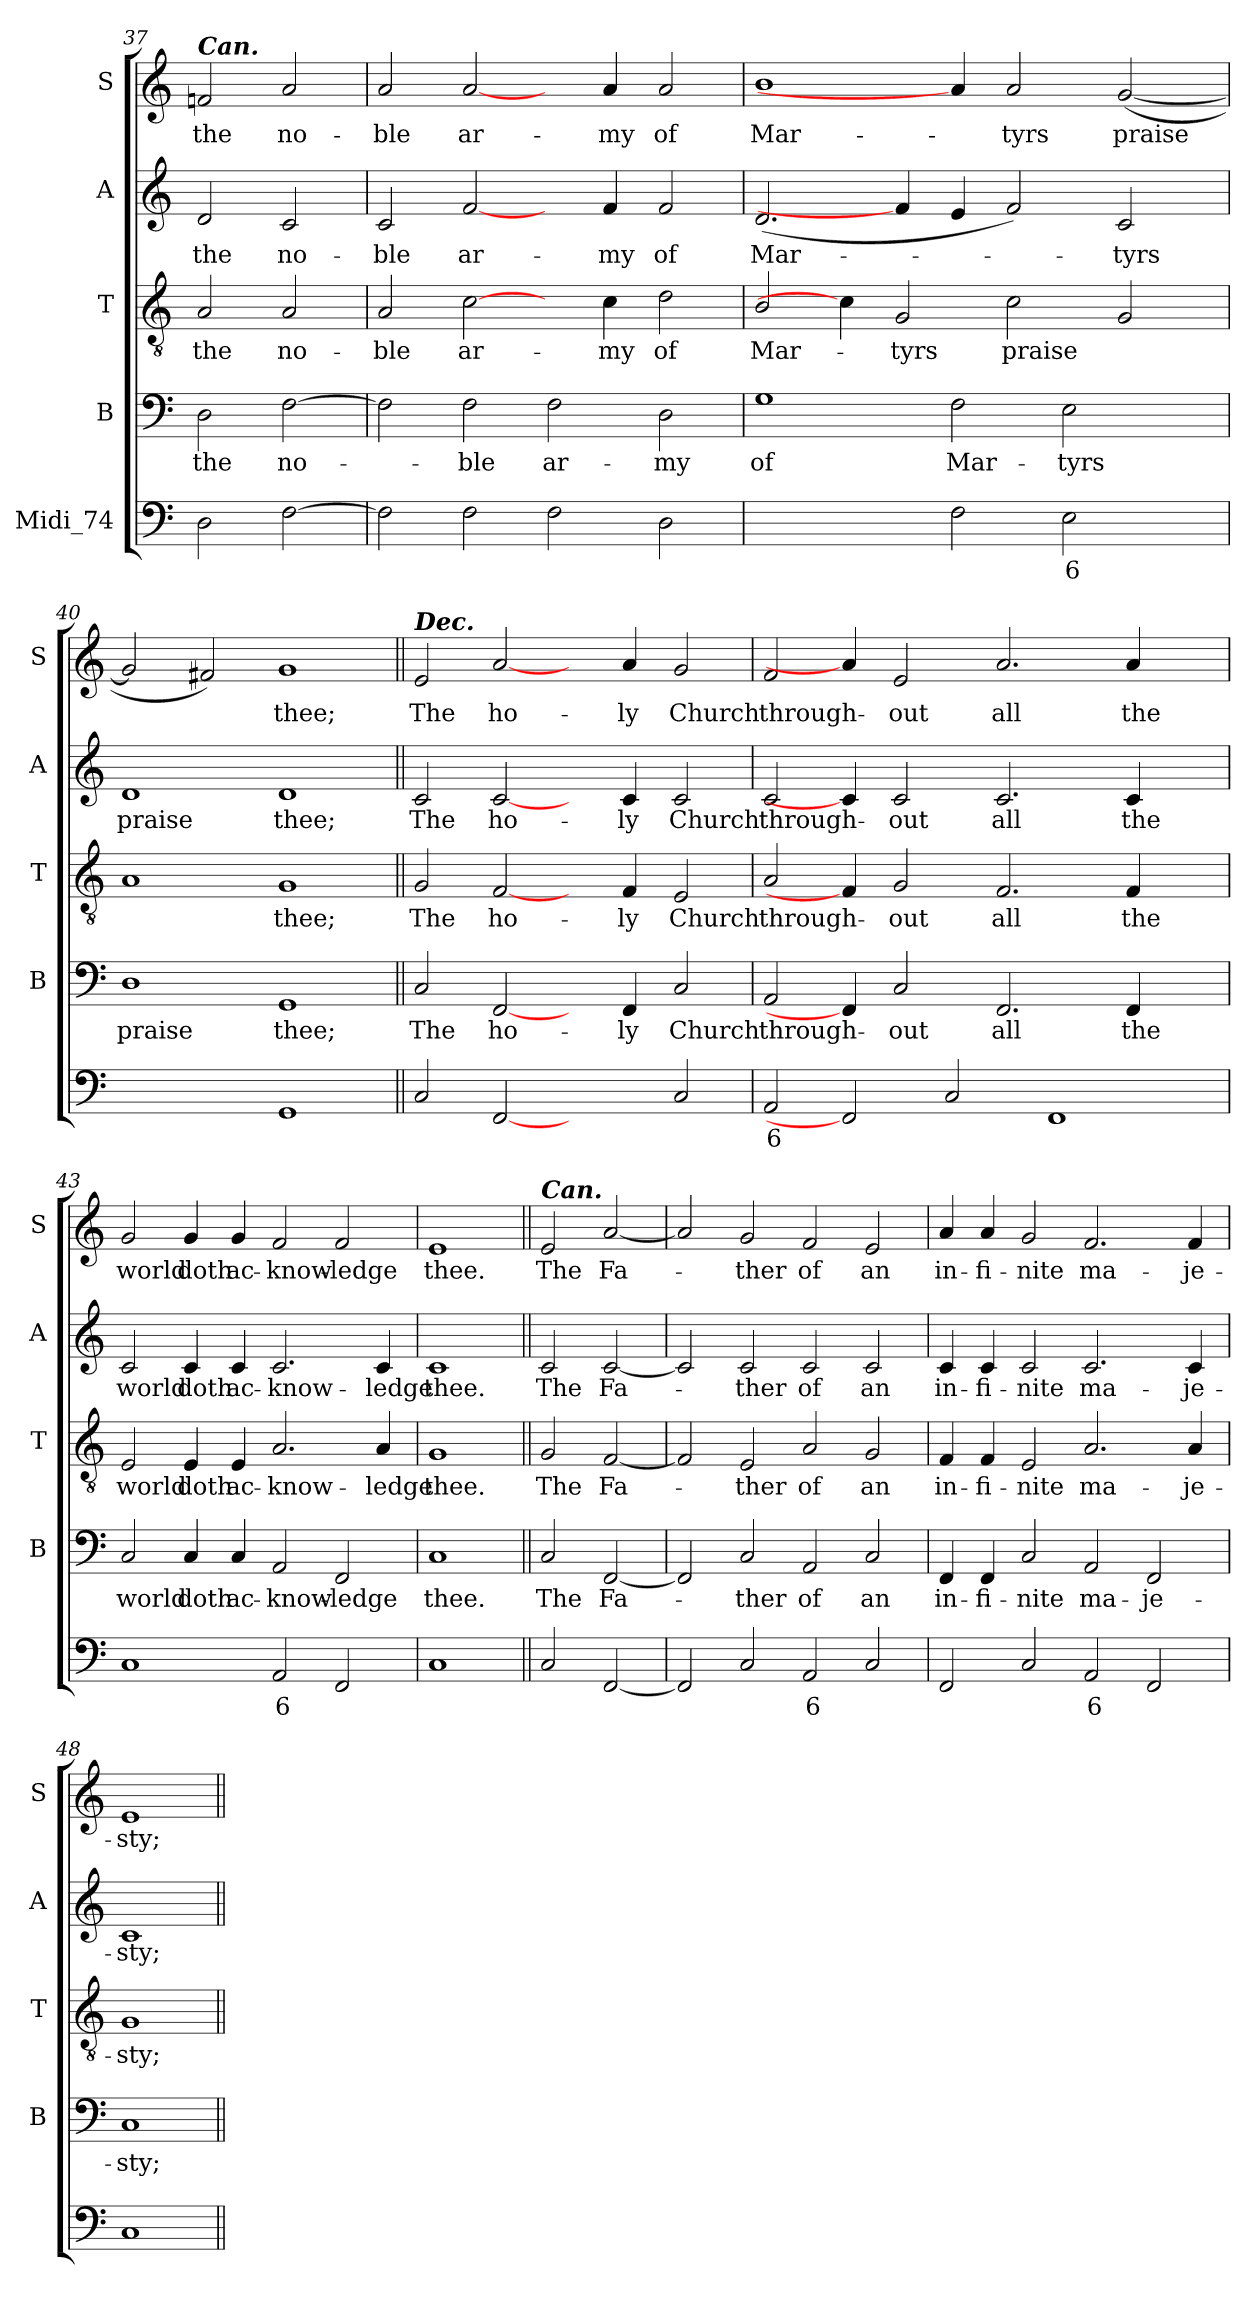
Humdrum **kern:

**kern	**text	**kern	**text	**kern	**text	**kern	**text	**kern	**text
*part5	*part5	*part4	*part4	*part3	*part3	*part2	*part2	*part1	*part1
*staff5	*staff5	*staff4	*staff4	*staff3	*staff3	*staff2	*staff2	*staff1	*staff1
*I"Midi_74	*	*I"B	*	*I"T	*	*I"A	*	*I"S	*
*	*	*I'B	*	*I'T	*	*I'A	*	*I'S	*
*clefF4	*	*clefF4	*	*clefGv2	*	*clefG2	*	*clefG2	*
*k[]	*	*k[]	*	*k[]	*	*k[]	*	*k[]	*
=37	=37	=37	=37	=37	=37	=37	=37	=37	=37
!	!	!	!	!	!	!	!	!LO:TX:a:Bi:t=Can.	!
!	!	!	!LO:LY:b	!	!LO:LY:b	!	!LO:LY:b	!	!LO:LY:b
2D\	.	2D\	the	2A/	the	2d/	the	2fn/	the
!	!	!	!LO:LY:b	!	!LO:LY:b	!	!LO:LY:b	!	!LO:LY:b
[2F\	.	[2F\	no-	2A/	no-	2c/	no-	2a/	no-
=38	=38	=38	=38	=38	=38	=38	=38	=38	=38
!	!	!	!	!	!LO:LY:b	!	!LO:LY:b	!	!LO:LY:b
2F\]	.	2F\]	.	2A/	-ble	2c/	-ble	2a/	-ble
!	!	!	!LO:LY:b	!	!LO:LY:b	!	!LO:LY:b	!	!LO:LY:b
2F\	.	2F\	ble	[2c\	ar-	[2f/	ar-	[2a/	ar-
!	!	!	!LO:LY:b	!	!	!	!	!	!
2F\	.	2F\	ar-	4ryy	.	4ryy	.	4ryy	.
!	!	!	!	!	!LO:LY:b	!	!LO:LY:b	!	!LO:LY:b
.	.	.	.	4c\	-my	4f/	-my	4a/	-my
!	!	!	!LO:LY:b	!	!LO:LY:b	!	!LO:LY:b	!	!LO:LY:b
2D\	.	2D\	-my	2d\	of	2f/	of	2a/	of
=39	=39	=39	=39	=39	=39	=39	=39	=39	=39
!	!LO:LY:b	!	!LO:LY:b	!	!LO:LY:b	!	!LO:LY:b	!	!LO:LY:b
[2G\yy	5	1G	of	2B/	Mar-	(<2.d/	Mar-	1b	Mar-
!	!LO:LY:b	!	!	!	!	!	!	!	!
4G\yy]	5	.	.	4c\]	.	.	.	.	.
!	!LO:LY:b	!	!	!	!LO:LY:b	!	!	!	!
4G\yy	6	.	.	2G/	-tyrs	4f/]	.	.	.
!	!	!	!LO:LY:b	!	!	!	!	!	!
2F\	.	2F\	Mar-	.	.	4e/	.	4a/]	.
!	!	!	!	!	!LO:LY:b	!	!	!	!LO:LY:b
.	.	.	.	2c\	praise	2f/)	.	2a/	-tyrs
!	!LO:LY:b	!	!LO:LY:b	!	!	!	!	!	!
2E\	6	2E\	-tyrs	.	.	.	.	.	.
!	!	!	!	!	!	!	!LO:LY:b	!	!LO:LY:b
.	.	.	.	2G/	.	2c/	tyrs	(<[2g/	praise
4ryy	.	4ryy	.	.	.	.	.	.	.
!!LO:PB:g=z
=40	=40	=40	=40	=40	=40	=40	=40	=40	=40
!	!LO:LY:b	!	!LO:LY:b	!	!	!	!LO:LY:b	!	!
[2D\yy	4	1D	praise	1A	.	1d	praise	2g/]	.
!	!LO:LY:b	!	!	!	!	!	!	!	!
2D\yy]	3	.	.	.	.	.	.	2f#X/)	.
!	!	!	!LO:LY:b	!	!LO:LY:b	!	!LO:LY:b	!	!LO:LY:b
1GG	.	1GG	thee;	1G	thee;	1d	thee;	1g	thee;
=41||	=41||	=41||	=41||	=41||	=41||	=41||	=41||	=41||	=41||
!	!	!	!	!	!	!	!	!LO:TX:a:Bi:t=Dec.	!
!	!	!	!LO:LY:b	!	!LO:LY:b	!	!LO:LY:b	!	!LO:LY:b
2C/	.	2C/	The	2G/	The	2c/	The	2e/	The
!	!	!	!LO:LY:b	!	!LO:LY:b	!	!LO:LY:b	!	!LO:LY:b
[2FF	.	[2FF/	ho-	[2F/	ho-	[2c/	ho-	[2a/	ho-
2ryy	.	4ryy	.	4ryy	.	4ryy	.	4ryy	.
!	!	!	!LO:LY:b	!	!LO:LY:b	!	!LO:LY:b	!	!LO:LY:b
.	.	4FF/	-ly	4F/	-ly	4c/	-ly	4a/	-ly
!	!	!	!LO:LY:b	!	!LO:LY:b	!	!LO:LY:b	!	!LO:LY:b
2C/	.	2C/	Church	2E/	Church	2c/	Church	2g/	Church
=42	=42	=42	=42	=42	=42	=42	=42	=42	=42
!	!LO:LY:b	!	!LO:LY:b	!	!LO:LY:b	!	!LO:LY:b	!	!LO:LY:b
2AA/	6	2AA/	through-	2A/	through-	2c/	through-	2f/	through-
2FF]	.	4FF/]	.	4F/]	.	4c/]	.	4a/]	.
!	!	!	!LO:LY:b	!	!LO:LY:b	!	!LO:LY:b	!	!LO:LY:b
.	.	2C/	-out	2G/	-out	2c/	-out	2e/	-out
2C/	.	.	.	.	.	.	.	.	.
!	!	!	!LO:LY:b	!	!LO:LY:b	!	!LO:LY:b	!	!LO:LY:b
.	.	2.FF/	all	2.F/	all	2.c/	all	2.a/	all
1FF	.	.	.	.	.	.	.	.	.
!	!	!	!LO:LY:b	!	!LO:LY:b	!	!LO:LY:b	!	!LO:LY:b
.	.	4FF/	the	4F/	the	4c/	the	4a/	the
.	.	4ryy	.	4ryy	.	4ryy	.	4ryy	.
=43	=43	=43	=43	=43	=43	=43	=43	=43	=43
!	!	!	!LO:LY:b	!	!LO:LY:b	!	!LO:LY:b	!	!LO:LY:b
1C	.	2C/	world	2E/	world	2c/	world	2g/	world
!	!	!	!LO:LY:b	!	!LO:LY:b	!	!LO:LY:b	!	!LO:LY:b
.	.	4C/	doth	4E/	doth	4c/	doth	4g/	doth
!	!	!	!LO:LY:b	!	!LO:LY:b	!	!LO:LY:b	!	!LO:LY:b
.	.	4C/	ac-	4E/	ac-	4c/	ac-	4g/	ac-
!	!LO:LY:b	!	!LO:LY:b	!	!LO:LY:b	!	!LO:LY:b	!	!LO:LY:b
2AA/	6	2AA/	-know-	2.A/	-know-	2.c/	-know-	2f/	-know-
!	!	!	!LO:LY:b	!	!	!	!	!	!LO:LY:b
2FF/	.	2FF/	-ledge	.	.	.	.	2f/	-ledge
!	!	!	!	!	!LO:LY:b	!	!LO:LY:b	!	!
.	.	.	.	4A/	-ledge	4c/	-ledge	.	.
=44	=44	=44	=44	=44	=44	=44	=44	=44	=44
!	!	!	!LO:LY:b	!	!LO:LY:b	!	!LO:LY:b	!	!LO:LY:b
1C	.	1C	thee.	1G	thee.	1c	thee.	1e	thee.
!!LO:LB:g=z
=45||	=45||	=45||	=45||	=45||	=45||	=45||	=45||	=45||	=45||
!	!	!	!	!	!	!	!	!LO:TX:a:Bi:t=Can.	!
!	!	!	!LO:LY:b	!	!LO:LY:b	!	!LO:LY:b	!	!LO:LY:b
2C/	.	2C/	The	2G/	The	2c/	The	2e/	The
!	!	!	!LO:LY:b	!	!LO:LY:b	!	!LO:LY:b	!	!LO:LY:b
[2FF/	.	[2FF/	Fa-	[2F/	Fa-	[2c/	Fa-	[2a/	Fa-
=46	=46	=46	=46	=46	=46	=46	=46	=46	=46
2FF/]	.	2FF/]	.	2F/]	.	2c/]	.	2a/]	.
!	!	!	!LO:LY:b	!	!LO:LY:b	!	!LO:LY:b	!	!LO:LY:b
2C/	.	2C/	ther	2E/	ther	2c/	ther	2g/	ther
!	!LO:LY:b	!	!LO:LY:b	!	!LO:LY:b	!	!LO:LY:b	!	!LO:LY:b
2AA/	6	2AA/	of	2A/	of	2c/	of	2f/	of
!	!	!	!LO:LY:b	!	!LO:LY:b	!	!LO:LY:b	!	!LO:LY:b
2C/	.	2C/	an	2G/	an	2c/	an	2e/	an
=47	=47	=47	=47	=47	=47	=47	=47	=47	=47
!	!	!	!LO:LY:b	!	!LO:LY:b	!	!LO:LY:b	!	!LO:LY:b
2FF/	.	4FF/	in-	4F/	in-	4c/	in-	4a/	in-
!	!	!	!LO:LY:b	!	!LO:LY:b	!	!LO:LY:b	!	!LO:LY:b
.	.	4FF/	-fi-	4F/	-fi-	4c/	-fi-	4a/	-fi-
!	!	!	!LO:LY:b	!	!LO:LY:b	!	!LO:LY:b	!	!LO:LY:b
2C/	.	2C/	-nite	2E/	-nite	2c/	-nite	2g/	-nite
!	!LO:LY:b	!	!LO:LY:b	!	!LO:LY:b	!	!LO:LY:b	!	!LO:LY:b
2AA/	6	2AA/	ma-	2.A/	ma-	2.c/	ma-	2.f/	ma-
!	!	!	!LO:LY:b	!	!	!	!	!	!
2FF/	.	2FF/	-je-	.	.	.	.	.	.
!	!	!	!	!	!LO:LY:b	!	!LO:LY:b	!	!LO:LY:b
.	.	.	.	4A/	-je-	4c/	-je-	4f/	-je-
=48	=48	=48	=48	=48	=48	=48	=48	=48	=48
!	!	!	!LO:LY:b	!	!LO:LY:b	!	!LO:LY:b	!	!LO:LY:b
1C	.	1C	-sty;	1G	-sty;	1c	-sty;	1e	-sty;
=||	=||	=||	=||	=||	=||	=||	=||	=||	=||
*-	*-	*-	*-	*-	*-	*-	*-	*-	*-
